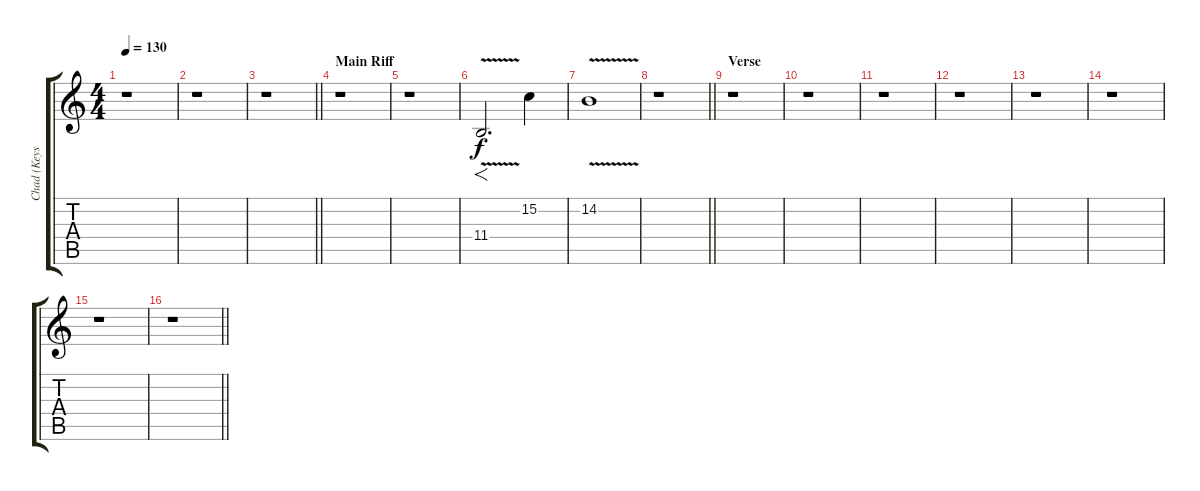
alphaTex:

\track ("Chad (Keys)" "Chad (Keys") {instrument whistle}
\staff {score tabs}
\tuning (D4 A3 F3 C3 G2 D2) {hide}
\ts (4 4)
\tempo 130
\clef g2
\ks c
r.1{dy f} |
r.1 |
\barLineRight lightlight
r.1 |
\section ("" "Main Riff")
r.1 |
r.1 |
11.4{v}.2{f d} 15.2.4 |
14.2{v}.1 |
\barLineRight lightlight
r.1 |
\section ("" "Verse")
r.1 |
r.1 |
r.1 |
r.1 |
r.1 |
r.1 |
r.1 |
\barLineRight lightlight
r.1
